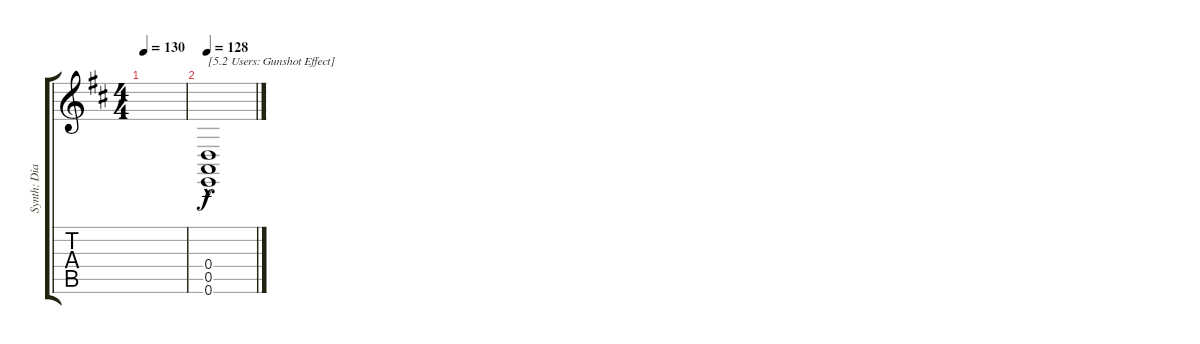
\track ("Synth: Diane" "Synth: Dia") {instrument synthstrings1}
\staff {score tabs}
\tuning (E4 B3 G3 D3 A2 E2) {hide}
\ts (4 4)
\tempo 130
\clef g2
\ks d
|
\tempo 128
(0.4{hac} 0.5{hac} 0.6{hac}).1{txt "[5.2 Users: Gunshot Effect]" instrument gunshot}
